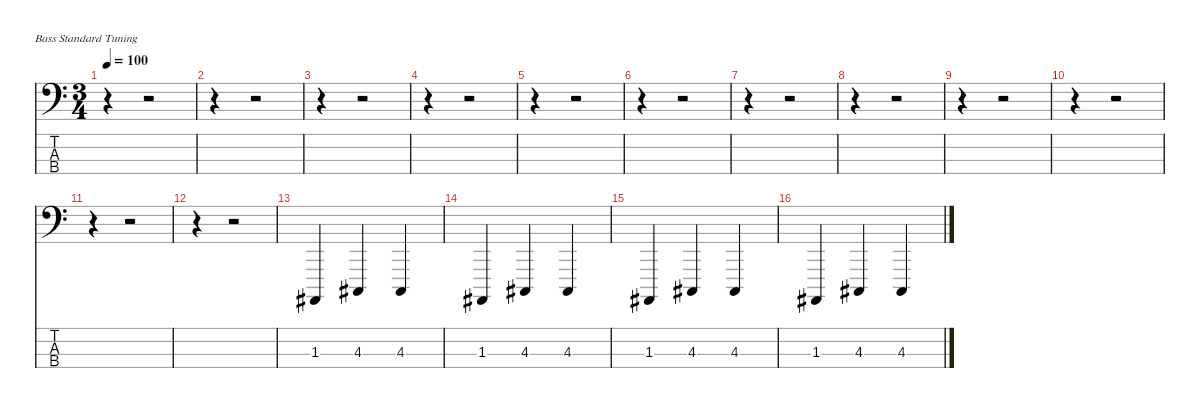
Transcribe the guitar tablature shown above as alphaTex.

\defaultSystemsLayout 4
\hideDynamics
\bracketExtendMode nobrackets
\singleTrackTrackNamePolicy hidden
\multiTrackTrackNamePolicy hidden
\firstSystemTrackNameMode fullname
\firstSystemTrackNameOrientation horizontal
\otherSystemsTrackNameOrientation horizontal
\track ("Timpani" "timp.") {instrument timpani}
\staff {score tabs}
\tuning (G2 D2 A1 E1)
\displaytranspose -12
\ts (3 4)
\tempo 100
\clef f4
\ks c
r.4{dy mf beam Down} r.2{beam Down} |
r.4{beam Down} r.2{beam Down} |
r.4{beam Down} r.2{beam Down} |
r.4{beam Down} r.2{beam Down} |
r.4{beam Down} r.2{beam Down} |
r.4{beam Down} r.2{beam Down} |
r.4{beam Down} r.2{beam Down} |
r.4{beam Down} r.2{beam Down} |
r.4{beam Down} r.2{beam Down} |
r.4{beam Down} r.2{beam Down} |
r.4{beam Down} r.2{beam Down} |
r.4{beam Down} r.2{beam Down} |
1.3{acc #}.4{beam Up} 4.3{acc #}.4{beam Up} 4.3{acc #}.4{beam Up} |
1.3{acc #}.4{beam Up} 4.3{acc #}.4{beam Up} 4.3{acc #}.4{beam Up} |
1.3{acc #}.4{beam Up} 4.3{acc #}.4{beam Up} 4.3{acc #}.4{beam Up} |
1.3{acc #}.4{beam Up} 4.3{acc #}.4{beam Up} 4.3{acc #}.4{beam Up}
